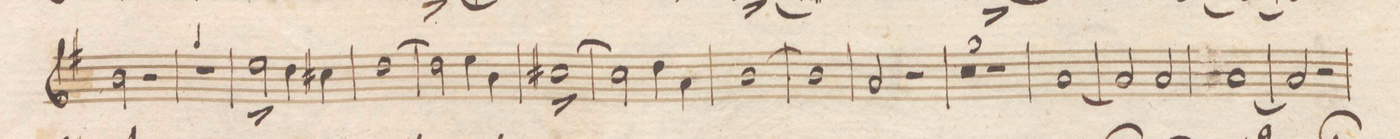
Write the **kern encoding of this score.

**kern	**dynam
*I"Clarinetto 2do in B.	*
*clefG2	*
*k[b-]	*
*met(c|)	*
*M2/2	*
2a/	.
2r	.
=62	=62
1r	.
=63	=63
2dd\^<	.
4cc\	.
4bX\	.
=64	=64
[1cc\	.
=65	=65
2cc\]	.
4dd\	.
4a/	.
=66	=66
[1bX\^<	.
=67	=67
2b\]	.
4cc\	.
4g\	.
=68	=68
[1a/	.
=69	=69
1a/]	.
=70	=70
2g/	.
2r	.
=71	=71
0r	.
=72	=72
=73	=73
1r	.
=74	=74
[1g/	.
=75	=75
2g/]	.
2g/	.
=76	=76
[1g/	.
=77	=77
2g/]	.
2r	.
=78	=78
*-	*-
